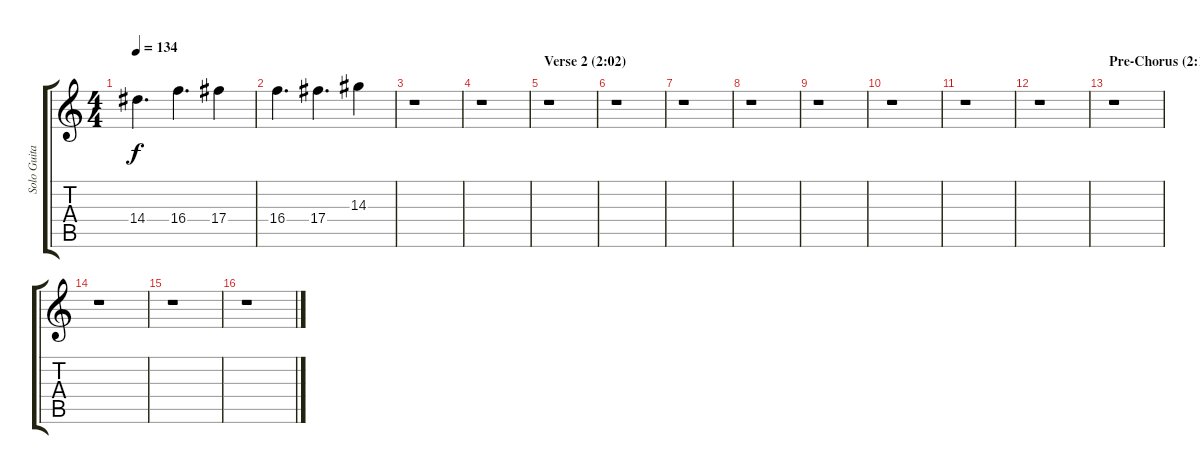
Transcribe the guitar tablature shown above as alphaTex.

\track ("Solo Guitar" "Solo Guita") {instrument distortionguitar}
\staff {score tabs}
\tuning (Eb4 Bb3 Gb3 Db3 Ab2 Eb2) {hide}
\ts (4 4)
\tempo 134
\clef g2
\ks c
14.4.4{d dy f} 16.4.4{d} 17.4.4 |
16.4.4{d} 17.4.4{d} 14.3.4 |
r.1 |
r.1 |
\section ("" "Verse 2 (2:02)")
r.1 |
r.1 |
r.1 |
r.1 |
r.1 |
r.1 |
r.1 |
r.1 |
\section ("" "Pre-Chorus (2:17)")
r.1 |
r.1 |
r.1 |
r.1
